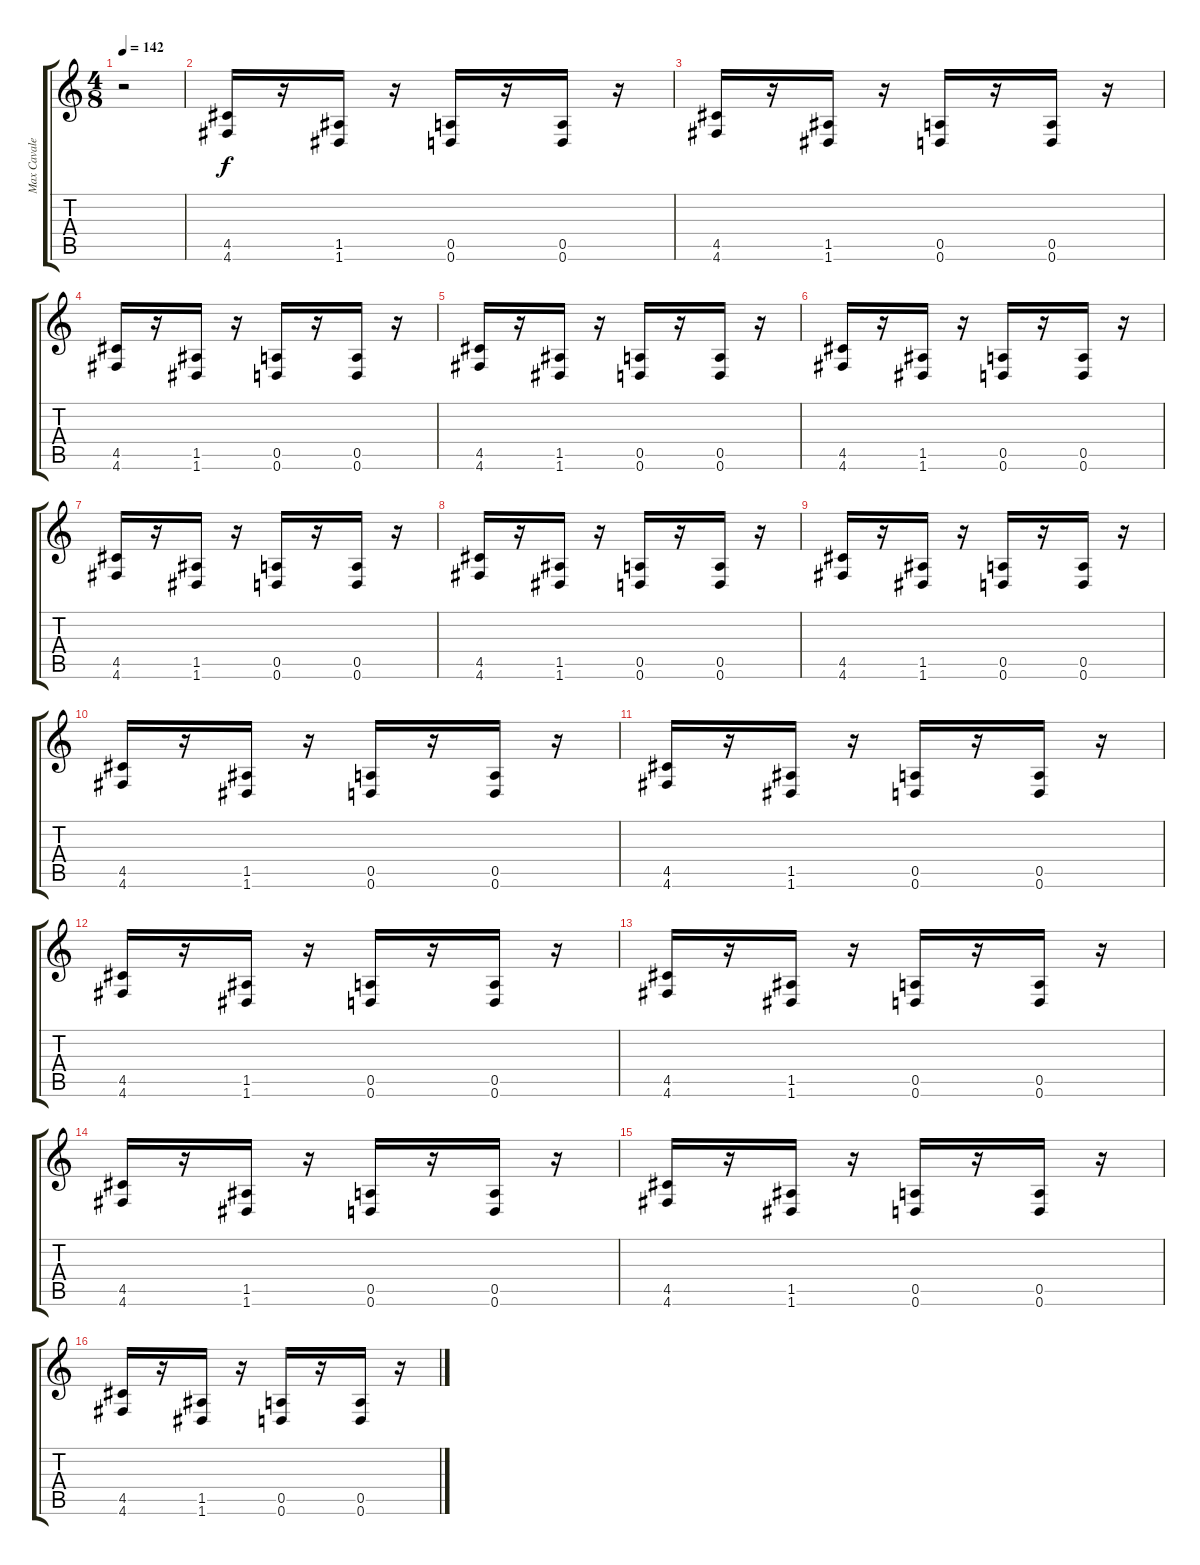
\track ("Max Cavalera" "Max Cavale") {instrument distortionguitar}
\staff {score tabs}
\tuning (E4 B3 G3 D3 A2 D2) {hide}
\ts (4 8)
\tempo 142
\clef g2
\ks c
r.2{dy f} |
(4.5 4.6).16 r.16 (1.5 1.6).16 r.16 (0.5 0.6).16 r.16 (0.5 0.6).16 r.16 |
(4.5 4.6).16 r.16 (1.5 1.6).16 r.16 (0.5 0.6).16 r.16 (0.5 0.6).16 r.16 |
(4.5 4.6).16 r.16 (1.5 1.6).16 r.16 (0.5 0.6).16 r.16 (0.5 0.6).16 r.16 |
(4.5 4.6).16 r.16 (1.5 1.6).16 r.16 (0.5 0.6).16 r.16 (0.5 0.6).16 r.16 |
(4.5 4.6).16 r.16 (1.5 1.6).16 r.16 (0.5 0.6).16 r.16 (0.5 0.6).16 r.16 |
(4.5 4.6).16 r.16 (1.5 1.6).16 r.16 (0.5 0.6).16 r.16 (0.5 0.6).16 r.16 |
(4.5 4.6).16 r.16 (1.5 1.6).16 r.16 (0.5 0.6).16 r.16 (0.5 0.6).16 r.16 |
(4.5 4.6).16 r.16 (1.5 1.6).16 r.16 (0.5 0.6).16 r.16 (0.5 0.6).16 r.16 |
(4.5 4.6).16 r.16 (1.5 1.6).16 r.16 (0.5 0.6).16 r.16 (0.5 0.6).16 r.16 |
(4.5 4.6).16 r.16 (1.5 1.6).16 r.16 (0.5 0.6).16 r.16 (0.5 0.6).16 r.16 |
(4.5 4.6).16 r.16 (1.5 1.6).16 r.16 (0.5 0.6).16 r.16 (0.5 0.6).16 r.16 |
(4.5 4.6).16 r.16 (1.5 1.6).16 r.16 (0.5 0.6).16 r.16 (0.5 0.6).16 r.16 |
(4.5 4.6).16 r.16 (1.5 1.6).16 r.16 (0.5 0.6).16 r.16 (0.5 0.6).16 r.16 |
(4.5 4.6).16 r.16 (1.5 1.6).16 r.16 (0.5 0.6).16 r.16 (0.5 0.6).16 r.16 |
(4.5 4.6).16 r.16 (1.5 1.6).16 r.16 (0.5 0.6).16 r.16 (0.5 0.6).16 r.16
